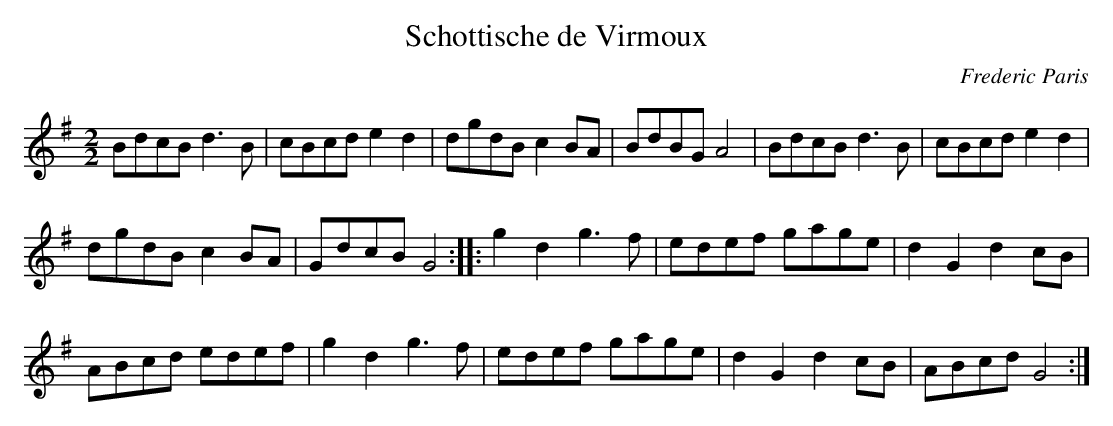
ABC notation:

X:1
T:Schottische de Virmoux
M:2/2
L:1/8
C:Frederic Paris
K:G major
BdcB d3B | cBcd e2d2 | dgdB c2BA | BdBG A4 | BdcB d3B | cBcd e2d2 |
dgdB c2BA | GdcB G4 :: g2d2 g3f | edef  gage | d2G2 d2cB |
ABcd  edef | g2d2g3f | edef gage | d2G2 d2cB | ABcd G4 :|
